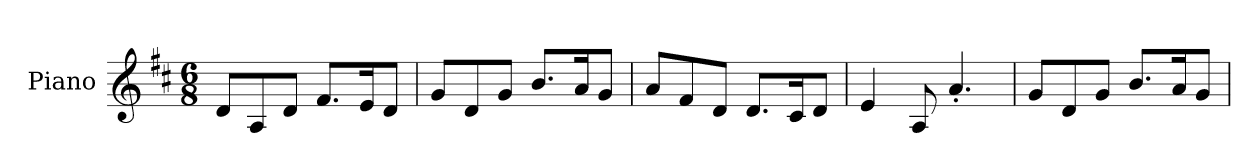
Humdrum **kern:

**kern
*part1
*staff1
*I"Piano
*I'Pno.
*clefG2
*k[f#c#]
*M6/8
*MM120
=1
8d/L
8A/
8d/J
8.f#/L
16e/K
8d/J
=2
8g/L
8d/
8g/J
8.b/L
16a/K
8g/J
=3
8a/L
8f#/
8d/J
8.d/L
16c#/K
8d/J
=4
4e/
8A/
4.a'/
=5
8g/L
8d/
8g/J
8.b/L
16a/K
8g/J
=
*-
